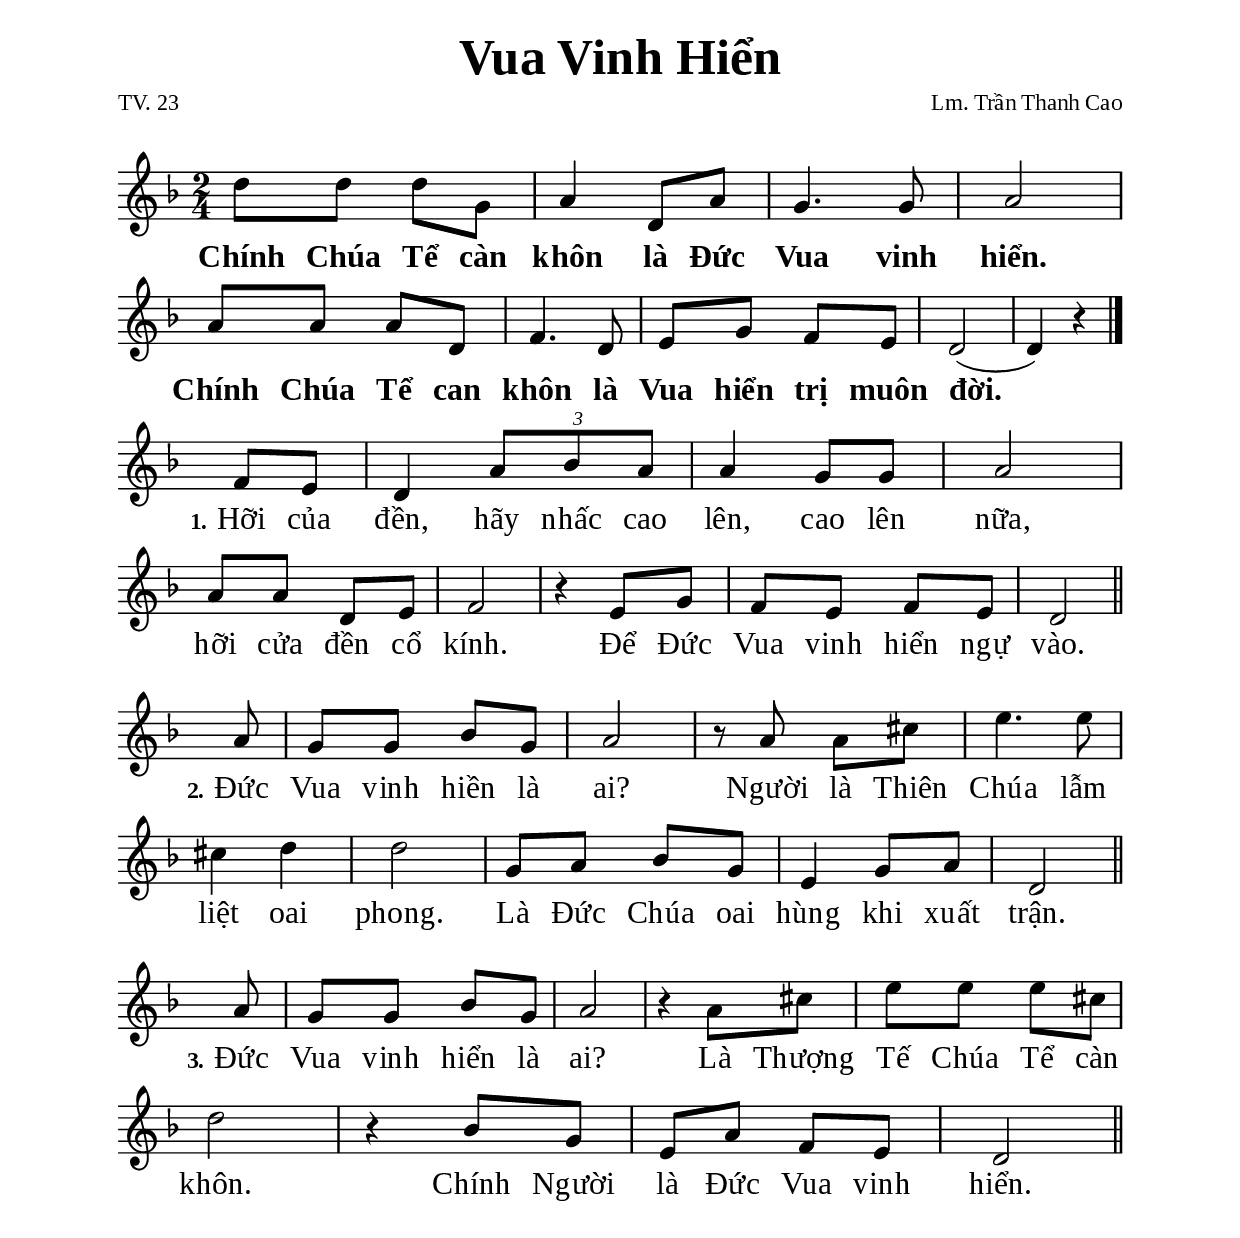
% Cài đặt chung
\version "2.20.0"
\include "english.ly"

\header {
  title = \markup { \fontsize #3 "Vua Vinh Hiển" }
  poet = "TV. 23"
  composer = "Lm. Trần Thanh Cao"
  arranger = " "
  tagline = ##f
}

\paper {
  #(set-paper-size "a4")
  top-margin = 10\mm
  bottom-margin = 10\mm
  left-margin = 20\mm
  right-margin = 20\mm
  indent = #0
  #(define fonts
    (make-pango-font-tree
      "Liberation Serif"
      "Liberation Serif"
      "Liberation Serif"
      (/ 20 20)))
  page-count = #1
}

% Nhạc điệp khúc
nhacDiepKhuc = \relative c'' {
  d8 d d g, |
  a4 d,8 a' |
  g4. g8 |
  a2 |
  a8 a a d, |
  f4. d8 |
  e g f e |
  d2 ( |
  d4) r \bar "|."
}

% Nhạc phiên khúc
nhacPhienKhucMot = \relative c' {
  \partial 4 f8 e |
  d4 \tuplet 3/2 { a'8 bf a } |
  a4 g8 g |
  a2 |
  a8 a d, e |
  f2 |
  r4 e8 g |
  f e f e |
  d2 \bar "||"
}

nhacPhienKhucHai = \relative c'' {
  \partial 8 a8 |
  g g bf g |
  a2 |
  r8 a a cs |
  e4. e8 |
  cs4 d |
  d2 |
  g,8 a bf g |
  e4 g8 a |
  d,2 \bar "||"
}

nhacPhienKhucBa = \relative c'' {
  \partial 8 a8 |
  g g bf g |
  a2 |
  r4 a8 cs |
  e e e cs |
  d2 |
  r4 bf8 g |
  e a f e |
  d2 \bar "||"
}

% Lời điệp khúc
loiDiepKhuc = \lyricmode {
  Chính Chúa Tể càn khôn là Đức Vua vinh hiển.
  Chính Chúa Tể can khôn là Vua hiển trị muôn đời.
}

% Lời phiên khúc
loiPhienKhucMot = \lyricmode {
  \set stanza = #"1."
  Hỡi của đền, hãy nhấc cao lên, cao lên nữa,
  hỡi cửa đền cổ kính.
  Để Đức Vua vinh hiển ngự vào.
}

loiPhienKhucHai = \lyricmode {
  \set stanza = #"2."
  Đức Vua vinh hiền là ai?
  Người là Thiên Chúa lẫm liệt oai phong.
  Là Đức Chúa oai hùng khi xuất trận.
}

loiPhienKhucBa = \lyricmode {
  \set stanza = #"3."
  Đức Vua vinh hiển là ai?
  Là Thượng Tế Chúa Tể càn khôn.
  Chính Người là Đức Vua vinh hiển.
}


% Dàn trang
\score {
  \new ChoirStaff <<
    \new Staff = diepKhuc \with {
        \consists "Merge_rests_engraver"
        \magnifyStaff #(magstep +1)
      }
      <<
      \new Voice = beSop {
        \key f \major \time 2/4 \stemNeutral \nhacDiepKhuc
      }
    >>
    \new Lyrics \lyricsto beSop \loiDiepKhuc
  >>
  \layout {
    \override Lyrics.LyricText.font-series = #'bold
    \override Lyrics.LyricText.font-size = #+3
    \override Lyrics.LyricSpace.minimum-distance = #2.0
    \override Score.BarNumber.break-visibility = ##(#f #f #f)
    \override Score.SpacingSpanner.uniform-stretching = ##t
  }
}

\score {
  \new ChoirStaff <<
    \new Staff = phienKhuc \with {
        \magnifyStaff #(magstep +1)
      }
      <<
      \new Voice = beSop {
        \key f \major \time 2/4 \nhacPhienKhucMot
      }
    >>
    \new Lyrics \lyricsto beSop \loiPhienKhucMot
  >>
  \layout {
    \override Staff.TimeSignature.transparent = ##t
    \override Lyrics.LyricText.font-size = #+3
    \override Lyrics.LyricSpace.minimum-distance = #2.0
    \override Score.BarNumber.break-visibility = ##(#f #f #f)
    \override Score.SpacingSpanner.uniform-stretching = ##t
  } 
}

\score {
  \new ChoirStaff <<
    \new Staff = phienKhuc \with {
        \magnifyStaff #(magstep +1)
      }
      <<
      \new Voice = beSop {
        \key f \major \time 2/4 \nhacPhienKhucHai
      }
    >>
    \new Lyrics \lyricsto beSop \loiPhienKhucHai
  >>
  \layout {
    \override Staff.TimeSignature.transparent = ##t
    \override Lyrics.LyricText.font-size = #+3
    \override Lyrics.LyricSpace.minimum-distance = #2.0
    \override Score.BarNumber.break-visibility = ##(#f #f #f)
    \override Score.SpacingSpanner.uniform-stretching = ##t
  } 
}

\score {
  \new ChoirStaff <<
    \new Staff = phienKhuc \with {
        \magnifyStaff #(magstep +1)
      }
      <<
      \new Voice = beSop {
        \key f \major \time 2/4 \nhacPhienKhucBa
      }
    >>
    \new Lyrics \lyricsto beSop \loiPhienKhucBa
  >>
  \layout {
    \override Staff.TimeSignature.transparent = ##t
    \override Lyrics.LyricText.font-size = #+3
    \override Lyrics.LyricSpace.minimum-distance = #2.0
    \override Score.BarNumber.break-visibility = ##(#f #f #f)
    \override Score.SpacingSpanner.uniform-stretching = ##t
  } 
}
